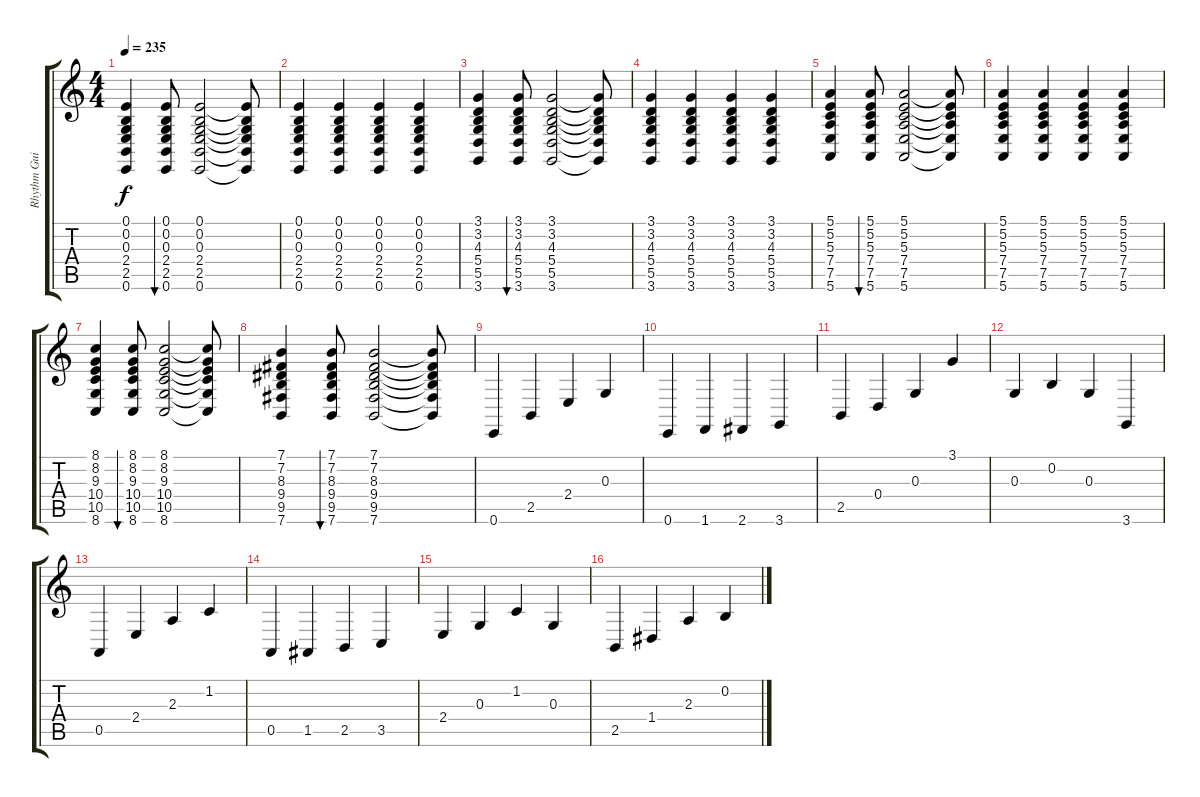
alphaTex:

\track ("Rhythm Guitar 2" "Rhythm Gui") {instrument acousticgrandpiano}
\staff {score tabs}
\tuning (E4 B3 G3 D3 A2 E2) {hide}
\ts (4 4)
\tempo 235
\clef g2
\ks c
(0.1 0.2 0.3 2.4 2.5 0.6).4{dy f} (0.1 0.2 0.3 2.4 2.5 0.6).8{bu 240} (0.1 0.2 0.3 2.4 2.5 0.6).2 (0.1{t} 0.2{t} 0.3{t} 2.4{t} 2.5{t} 0.6{t}).8 |
(0.1 0.2 0.3 2.4 2.5 0.6).4 (0.1 0.2 0.3 2.4 2.5 0.6).4 (0.1 0.2 0.3 2.4 2.5 0.6).4 (0.1 0.2 0.3 2.4 2.5 0.6).4 |
(3.1 3.2 4.3 5.4 5.5 3.6).4 (3.1 3.2 4.3 5.4 5.5 3.6).8{bu 240} (3.1 3.2 4.3 5.4 5.5 3.6).2 (3.1{t} 3.2{t} 4.3{t} 5.4{t} 5.5{t} 3.6{t}).8 |
(3.1 3.2 4.3 5.4 5.5 3.6).4 (3.1 3.2 4.3 5.4 5.5 3.6).4 (3.1 3.2 4.3 5.4 5.5 3.6).4 (3.1 3.2 4.3 5.4 5.5 3.6).4 |
(5.1 5.2 5.3 7.4 7.5 5.6).4 (5.1 5.2 5.3 7.4 7.5 5.6).8{bu 240} (5.1 5.2 5.3 7.4 7.5 5.6).2 (5.1{t} 5.2{t} 5.3{t} 7.4{t} 7.5{t} 5.6{t}).8 |
(5.1 5.2 5.3 7.4 7.5 5.6).4 (5.1 5.2 5.3 7.4 7.5 5.6).4 (5.1 5.2 5.3 7.4 7.5 5.6).4 (5.1 5.2 5.3 7.4 7.5 5.6).4 |
(8.1 8.2 9.3 10.4 10.5 8.6).4 (8.1 8.2 9.3 10.4 10.5 8.6).8{bu 240} (8.1 8.2 9.3 10.4 10.5 8.6).2 (8.1{t} 8.2{t} 9.3{t} 10.4{t} 10.5{t} 8.6{t}).8 |
(7.1 7.2 8.3 9.4 9.5 7.6).4 (7.1 7.2 8.3 9.4 9.5 7.6).8{bu 240} (7.1 7.2 8.3 9.4 9.5 7.6).2 (7.1{t} 7.2{t} 8.3{t} 9.4{t} 9.5{t} 7.6{t}).8 |
0.6.4 2.5.4 2.4.4 0.3.4 |
0.6.4 1.6.4 2.6.4 3.6.4 |
2.5.4 0.4.4 0.3.4 3.1.4 |
0.3.4 0.2.4 0.3.4 3.6.4 |
0.5.4 2.4.4 2.3.4 1.2.4 |
0.5.4 1.5.4 2.5.4 3.5.4 |
2.4.4 0.3.4 1.2.4 0.3.4 |
2.5.4 1.4.4 2.3.4 0.2.4
